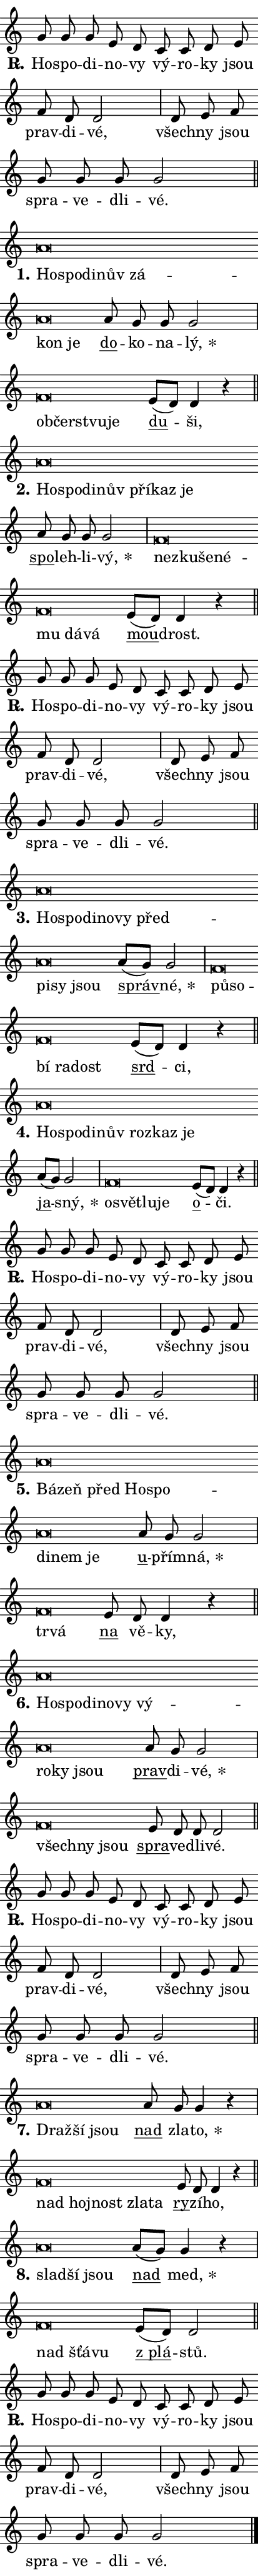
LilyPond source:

\version "2.22.1"
\header { tagline = "" }
\paper {
  indent = 0\cm
  top-margin = 0\cm
  right-margin = 0\cm
  bottom-margin = 0\cm
  left-margin = 0\cm
  paper-width = 7\cm
  page-breaking = #ly:one-page-breaking
  system-system-spacing.basic-distance = #11
  score-system-spacing.basic-distance = #11
  ragged-last = ##f
}


%% Author: Thomas Morley
%% https://lists.gnu.org/archive/html/lilypond-user/2020-05/msg00002.html
#(define (line-position grob)
"Returns position of @var[grob} in current system:
   @code{'start}, if at first time-step
   @code{'end}, if at last time-step
   @code{'middle} otherwise
"
  (let* ((col (ly:item-get-column grob))
         (ln (ly:grob-object col 'left-neighbor))
         (rn (ly:grob-object col 'right-neighbor))
         (col-to-check-left (if (ly:grob? ln) ln col))
         (col-to-check-right (if (ly:grob? rn) rn col))
         (break-dir-left
           (and
             (ly:grob-property col-to-check-left 'non-musical #f)
             (ly:item-break-dir col-to-check-left)))
         (break-dir-right
           (and
             (ly:grob-property col-to-check-right 'non-musical #f)
             (ly:item-break-dir col-to-check-right))))
        (cond ((eqv? 1 break-dir-left) 'start)
              ((eqv? -1 break-dir-right) 'end)
              (else 'middle))))

#(define (tranparent-at-line-position vctor)
  (lambda (grob)
  "Relying on @code{line-position} select the relevant enry from @var{vctor}.
Used to determine transparency,"
    (case (line-position grob)
      ((end) (not (vector-ref vctor 0)))
      ((middle) (not (vector-ref vctor 1)))
      ((start) (not (vector-ref vctor 2))))))

noteHeadBreakVisibility =
#(define-music-function (break-visibility)(vector?)
"Makes @code{NoteHead}s transparent relying on @var{break-visibility}"
#{
  \override NoteHead.transparent =
    #(tranparent-at-line-position break-visibility)
#})

#(define delete-ledgers-for-transparent-note-heads
  (lambda (grob)
    "Reads whether a @code{NoteHead} is transparent.
If so this @code{NoteHead} is removed from @code{'note-heads} from
@var{grob}, which is supposed to be @code{LedgerLineSpanner}.
As a result ledgers are not printed for this @code{NoteHead}"
    (let* ((nhds-array (ly:grob-object grob 'note-heads))
           (nhds-list
             (if (ly:grob-array? nhds-array)
                 (ly:grob-array->list nhds-array)
                 '()))
           ;; Relies on the transparent-property being done before
           ;; Staff.LedgerLineSpanner.after-line-breaking is executed.
           ;; This is fragile ...
           (to-keep
             (remove
               (lambda (nhd)
                 (ly:grob-property nhd 'transparent #f))
               nhds-list)))
      ;; TODO find a better method to iterate over grob-arrays, similiar
      ;; to filter/remove etc for lists
      ;; For now rebuilt from scratch
      (set! (ly:grob-object grob 'note-heads)  '())
      (for-each
        (lambda (nhd)
          (ly:pointer-group-interface::add-grob grob 'note-heads nhd))
        to-keep))))

hideNotes = {
  \noteHeadBreakVisibility #begin-of-line-visible
}
unHideNotes = {
  \noteHeadBreakVisibility #all-visible
}

% work-around for resetting accidentals
% https://lilypond.org/doc/v2.23/Documentation/notation/displaying-rhythms#unmetered-music
cadenzaMeasure = {
  \cadenzaOff
  \partial 1024 s1024
  \cadenzaOn
}

#(define-markup-command (accent layout props text) (markup?)
  "Underline accented syllable"
  (interpret-markup layout props
    #{\markup \override #'(offset . 4.3) \underline { #text }#}))

responsum = \markup \concat {
  "R" \hspace #-1.05 \path #0.1 #'((moveto 0 0.07) (lineto 0.9 0.8)) \hspace #0.05 "."
}

\layout {
    \context {
        \Staff
        \remove "Time_signature_engraver"
        \override LedgerLineSpanner.after-line-breaking = #delete-ledgers-for-transparent-note-heads
    }
    \context {
        \Voice {
            \override NoteHead.output-attributes = #'((class . "notehead"))
            \override Hairpin.height = #0.55
        }
    }
    \context {
        \Lyrics {
            \override StanzaNumber.output-attributes = #'((class . "stanzanumber"))
            \override LyricSpace.minimum-distance = #0.9
            \override LyricText.font-name = #"TeX Gyre Schola"
            \override LyricText.font-size = 1
            \override StanzaNumber.font-name = #"TeX Gyre Schola Bold"
            \override StanzaNumber.font-size = 1
        }
    }
}

% magnetic-lyrics.ily
%
%   written by
%     Jean Abou Samra <jean@abou-samra.fr>
%     Werner Lemberg <wl@gnu.org>
%
%   adapted by
%     Jiri Hon <jiri.hon@gmail.com>
%
% Version 2022-Apr-15

% https://www.mail-archive.com/lilypond-user@gnu.org/msg149350.html

#(define (Left_hyphen_pointer_engraver context)
   "Collect syllable-hyphen-syllable occurrences in lyrics and store
them in properties.  This engraver only looks to the left.  For
example, if the lyrics input is @code{foo -- bar}, it does the
following.

@itemize @bullet
@item
Set the @code{text} property of the @code{LyricHyphen} grob between
@q{foo} and @q{bar} to @code{foo}.

@item
Set the @code{left-hyphen} property of the @code{LyricText} grob with
text @q{foo} to the @code{LyricHyphen} grob between @q{foo} and
@q{bar}.
@end itemize

Use this auxiliary engraver in combination with the
@code{lyric-@/text::@/apply-@/magnetic-@/offset!} hook."
   (let ((hyphen #f)
         (text #f))
     (make-engraver
      (acknowledgers
       ((lyric-syllable-interface engraver grob source-engraver)
        (set! text grob)))
      (end-acknowledgers
       ((lyric-hyphen-interface engraver grob source-engraver)
        ;(when (not (grob::has-interface grob 'lyric-space-interface))
          (set! hyphen grob)));)
      ((stop-translation-timestep engraver)
       (when (and text hyphen)
         (ly:grob-set-object! text 'left-hyphen hyphen))
       (set! text #f)
       (set! hyphen #f)))))

#(define (lyric-text::apply-magnetic-offset! grob)
   "If the space between two syllables is less than the value in
property @code{LyricText@/.details@/.squash-threshold}, move the right
syllable to the left so that it gets concatenated with the left
syllable.

Use this function as a hook for
@code{LyricText@/.after-@/line-@/breaking} if the
@code{Left_@/hyphen_@/pointer_@/engraver} is active."
   (let ((hyphen (ly:grob-object grob 'left-hyphen #f)))
     (when hyphen
       (let ((left-text (ly:spanner-bound hyphen LEFT)))
         (when (grob::has-interface left-text 'lyric-syllable-interface)
           (let* ((common (ly:grob-common-refpoint grob left-text X))
                  (this-x-ext (ly:grob-extent grob common X))
                  (left-x-ext
                   (begin
                     ;; Trigger magnetism for left-text.
                     (ly:grob-property left-text 'after-line-breaking)
                     (ly:grob-extent left-text common X)))
                  ;; `delta` is the gap width between two syllables.
                  (delta (- (interval-start this-x-ext)
                            (interval-end left-x-ext)))
                  (details (ly:grob-property grob 'details))
                  (threshold (assoc-get 'squash-threshold details 0.2)))
             (when (< delta threshold)
               (let* (;; We have to manipulate the input text so that
                      ;; ligatures crossing syllable boundaries are not
                      ;; disabled.  For languages based on the Latin
                      ;; script this is essentially a beautification.
                      ;; However, for non-Western scripts it can be a
                      ;; necessity.
                      (lt (ly:grob-property left-text 'text))
                      (rt (ly:grob-property grob 'text))
                      (is-space (grob::has-interface hyphen 'lyric-space-interface))
                      (space (if is-space " " ""))
                      (space-markup (grob-interpret-markup grob " "))
                      (space-size (interval-length (ly:stencil-extent space-markup X)))
                      (extra-delta (if is-space space-size 0))
                      ;; Append new syllable.
                      (ltrt-space (if (and (string? lt) (string? rt))
                                (string-append lt space rt)
                                (make-concat-markup (list lt space rt))))
                      ;; Right-align `ltrt` to the right side.
                      (ltrt-space-markup (grob-interpret-markup
                               grob
                               (make-translate-markup
                                (cons (interval-length this-x-ext) 0)
                                (make-right-align-markup ltrt-space)))))
                 (begin
                   ;; Don't print `left-text`.
                   (ly:grob-set-property! left-text 'stencil #f)
                   ;; Set text and stencil (which holds all collected
                   ;; syllables so far) and shift it to the left.
                   (ly:grob-set-property! grob 'text ltrt-space)
                   (ly:grob-set-property! grob 'stencil ltrt-space-markup)
                   (ly:grob-translate-axis! grob (- (- delta extra-delta)) X))))))))))


#(define (lyric-hyphen::displace-bounds-first grob)
   ;; Make very sure this callback isn't triggered too early.
   (let ((left (ly:spanner-bound grob LEFT))
         (right (ly:spanner-bound grob RIGHT)))
     (ly:grob-property left 'after-line-breaking)
     (ly:grob-property right 'after-line-breaking)
     (ly:lyric-hyphen::print grob)))

squashThreshold = #0.4

\layout {
  \context {
    \Lyrics
    \consists #Left_hyphen_pointer_engraver
    \override LyricText.after-line-breaking =
      #lyric-text::apply-magnetic-offset!
    \override LyricHyphen.stencil = #lyric-hyphen::displace-bounds-first
    \override LyricText.details.squash-threshold = \squashThreshold
    \override LyricHyphen.minimum-distance = 0
    \override LyricHyphen.minimum-length = \squashThreshold
  }
}

squash = \override LyricText.details.squash-threshold = 9999
unSquash = \override LyricText.details.squash-threshold = \squashThreshold

left = \override LyricText.self-alignment-X = #LEFT
unLeft = \revert LyricText.self-alignment-X

starOffset = #(lambda (grob) 
                (let ((x_offset (ly:self-alignment-interface::aligned-on-x-parent grob)))
                  (if (= x_offset 0) 0 (+ x_offset 1.2))))

star = #(define-music-function (syllable)(string?)
"Append star separator at the end of a syllable"
#{
  \once \override LyricText.X-offset = #starOffset
  \lyricmode { \markup {
    #syllable
    \override #'((font-name . "TeX Gyre Schola Bold")) \hspace #0.2 \lower #0.65 \larger "*"
  } }
#})

starAccent = #(define-music-function (syllable)(string?)
"Append star separator at the end of a syllable and make accent"
#{
  \once \override LyricText.X-offset = #starOffset
  \lyricmode { \markup {
    \accent #syllable
    \override #'((font-name . "TeX Gyre Schola Bold")) \hspace #0.2 \lower #0.65 \larger "*"
  } }
#})

breath = #(define-music-function (syllable)(string?)
"Append breathing indicator at the end of a syllable"
#{
  \lyricmode { \markup { #syllable "+" } }
#})

optionalBreath = #(define-music-function (syllable)(string?)
"Append optional breathing indicator at the end of a syllable"
#{
  \lyricmode { \markup { #syllable "(+)" } }
#})


\score {
    <<
        \new Voice = "melody" { \cadenzaOn \key c \major \relative { g'8 g g e d \bar "" c c d e \bar "" f d d2 \cadenzaMeasure \bar "|" d8 e f \bar "" g g g g2 \cadenzaMeasure \bar "||" \break }
\relative { a'\breve*1/16 \hideNotes \breve*1/16 \bar "" \breve*1/16 \bar "" \breve*1/16 \bar "" \breve*1/16 \bar "" \breve*1/16 \breve*1/16 \bar "" \unHideNotes \bar "" a8 g g g2 \cadenzaMeasure \bar "|" f\breve*1/16 \hideNotes \breve*1/16 \bar "" \breve*1/16 \breve*1/16 \bar "" \unHideNotes \bar "" e8[( d)] d4 r \cadenzaMeasure \bar "||" \break }
\relative { a'\breve*1/16 \hideNotes \breve*1/16 \bar "" \breve*1/16 \bar "" \breve*1/16 \bar "" \breve*1/16 \bar "" \breve*1/16 \breve*1/16 \bar "" \unHideNotes \bar "" a8 g g g2 \cadenzaMeasure \bar "|" f\breve*1/16 \hideNotes \breve*1/16 \bar "" \breve*1/16 \bar "" \breve*1/16 \bar "" \breve*1/16 \bar "" \breve*1/16 \breve*1/16 \bar "" \unHideNotes \bar "" e8[( d)] d4 r \cadenzaMeasure \bar "||" \break }
\relative { g'8 g g e d \bar "" c c d e \bar "" f d d2 \cadenzaMeasure \bar "|" d8 e f \bar "" g g g g2 \cadenzaMeasure \bar "||" \break }
\relative { a'\breve*1/16 \hideNotes \breve*1/16 \bar "" \breve*1/16 \bar "" \breve*1/16 \bar "" \breve*1/16 \bar "" \breve*1/16 \bar "" \breve*1/16 \bar "" \breve*1/16 \breve*1/16 \bar "" \unHideNotes \bar "" a8[( g)] g2 \cadenzaMeasure \bar "|" f\breve*1/16 \hideNotes \breve*1/16 \bar "" \breve*1/16 \bar "" \breve*1/16 \breve*1/16 \bar "" \unHideNotes \bar "" e8[( d)] d4 r \cadenzaMeasure \bar "||" \break }
\relative { a'\breve*1/16 \hideNotes \breve*1/16 \bar "" \breve*1/16 \bar "" \breve*1/16 \bar "" \breve*1/16 \bar "" \breve*1/16 \breve*1/16 \bar "" \unHideNotes \bar "" a8[( g)] g2 \cadenzaMeasure \bar "|" f\breve*1/16 \hideNotes \breve*1/16 \bar "" \breve*1/16 \breve*1/16 \bar "" \unHideNotes \bar "" e8[( d)] d4 r \cadenzaMeasure \bar "||" \break }
\relative { g'8 g g e d \bar "" c c d e \bar "" f d d2 \cadenzaMeasure \bar "|" d8 e f \bar "" g g g g2 \cadenzaMeasure \bar "||" \break }
\relative { a'\breve*1/16 \hideNotes \breve*1/16 \bar "" \breve*1/16 \bar "" \breve*1/16 \bar "" \breve*1/16 \bar "" \breve*1/16 \bar "" \breve*1/16 \breve*1/16 \bar "" \unHideNotes \bar "" a8 g g2 \cadenzaMeasure \bar "|" f\breve*1/16 \hideNotes \breve*1/16 \bar "" \unHideNotes \bar "" e8 d d4 r \cadenzaMeasure \bar "||" \break }
\relative { a'\breve*1/16 \hideNotes \breve*1/16 \bar "" \breve*1/16 \bar "" \breve*1/16 \bar "" \breve*1/16 \bar "" \breve*1/16 \bar "" \breve*1/16 \bar "" \breve*1/16 \breve*1/16 \bar "" \unHideNotes \bar "" a8 g g2 \cadenzaMeasure \bar "|" f\breve*1/16 \hideNotes \breve*1/16 \breve*1/16 \bar "" \unHideNotes \bar "" e8 d d d2 \cadenzaMeasure \bar "||" \break }
\relative { g'8 g g e d \bar "" c c d e \bar "" f d d2 \cadenzaMeasure \bar "|" d8 e f \bar "" g g g g2 \cadenzaMeasure \bar "||" \break }
\relative { a'\breve*1/16 \hideNotes \breve*1/16 \breve*1/16 \bar "" \unHideNotes \bar "" a8 g g4 r \cadenzaMeasure \bar "|" f\breve*1/16 \hideNotes \breve*1/16 \bar "" \breve*1/16 \bar "" \breve*1/16 \breve*1/16 \bar "" \unHideNotes \bar "" e8 d d4 r \cadenzaMeasure \bar "||" \break }
\relative { a'\breve*1/16 \hideNotes \breve*1/16 \breve*1/16 \bar "" \unHideNotes \bar "" a8[( g)] g4 r \cadenzaMeasure \bar "|" f\breve*1/16 \hideNotes \breve*1/16 \breve*1/16 \bar "" \unHideNotes \bar "" e8[( d)] d2 \cadenzaMeasure \bar "||" \break }
\relative { g'8 g g e d \bar "" c c d e \bar "" f d d2 \cadenzaMeasure \bar "|" d8 e f \bar "" g g g g2 \cadenzaMeasure \bar "||" \break } \bar "|." }
        \new Lyrics \lyricsto "melody" { \lyricmode { \set stanza = \responsum
Ho -- spo -- di -- no -- vy vý -- ro -- ky jsou prav -- di -- vé, všech -- ny jsou spra -- ve -- dli -- vé.
\set stanza = "1."
\left Ho -- \squash spo -- di -- nův zá -- kon je \unLeft \unSquash \markup \accent do -- ko -- na -- \star lý, \left ob -- \squash čer -- stvu -- je \unLeft \unSquash \markup \accent du -- ši,
\set stanza = "2."
\left Ho -- \squash spo -- di -- nův pří -- kaz je \unLeft \unSquash \markup \accent spo -- leh -- li -- \star vý, \left ne -- \squash zku -- še -- né -- mu dá -- vá \unLeft \unSquash \markup \accent mou -- drost.
\set stanza = \responsum
Ho -- spo -- di -- no -- vy vý -- ro -- ky jsou prav -- di -- vé, všech -- ny jsou spra -- ve -- dli -- vé.
\set stanza = "3."
\left Ho -- \squash spo -- di -- no -- vy před -- pi -- sy jsou \unLeft \unSquash \markup \accent správ -- \star né, \left pů -- \squash so -- bí ra -- dost \unLeft \unSquash \markup \accent srd -- ci,
\set stanza = "4."
\left Ho -- \squash spo -- di -- nův roz -- kaz je \unLeft \unSquash \markup \accent ja -- \star sný, \left o -- \squash svět -- lu -- je \unLeft \unSquash \markup \accent o -- či.
\set stanza = \responsum
Ho -- spo -- di -- no -- vy vý -- ro -- ky jsou prav -- di -- vé, všech -- ny jsou spra -- ve -- dli -- vé.
\set stanza = "5."
\left Bá -- \squash zeň před Ho -- spo -- di -- nem je \unLeft \unSquash \markup \accent u -- přím -- \star ná, \left tr -- \squash vá \unLeft \unSquash \markup \accent na vě -- ky,
\set stanza = "6."
\left Ho -- \squash spo -- di -- no -- vy vý -- ro -- ky jsou \unLeft \unSquash \markup \accent prav -- di -- \star vé, \left všech -- \squash ny jsou \unLeft \unSquash \markup \accent spra -- ve -- dli -- vé.
\set stanza = \responsum
Ho -- spo -- di -- no -- vy vý -- ro -- ky jsou prav -- di -- vé, všech -- ny jsou spra -- ve -- dli -- vé.
\set stanza = "7."
\left Draž -- \squash ší jsou \unLeft \unSquash \markup \accent nad zla -- \star to, \left nad \squash hoj -- nost zla -- ta \unLeft \unSquash \markup \accent ry -- zí -- ho,
\set stanza = "8."
\left slad -- \squash ší jsou \unLeft \unSquash \markup \accent nad \star med, \left nad \squash šťá -- vu \unLeft \unSquash \markup \accent "z plá" -- stů.
\set stanza = \responsum
Ho -- spo -- di -- no -- vy vý -- ro -- ky jsou prav -- di -- vé, všech -- ny jsou spra -- ve -- dli -- vé. } }
    >>
    \layout {}
}
